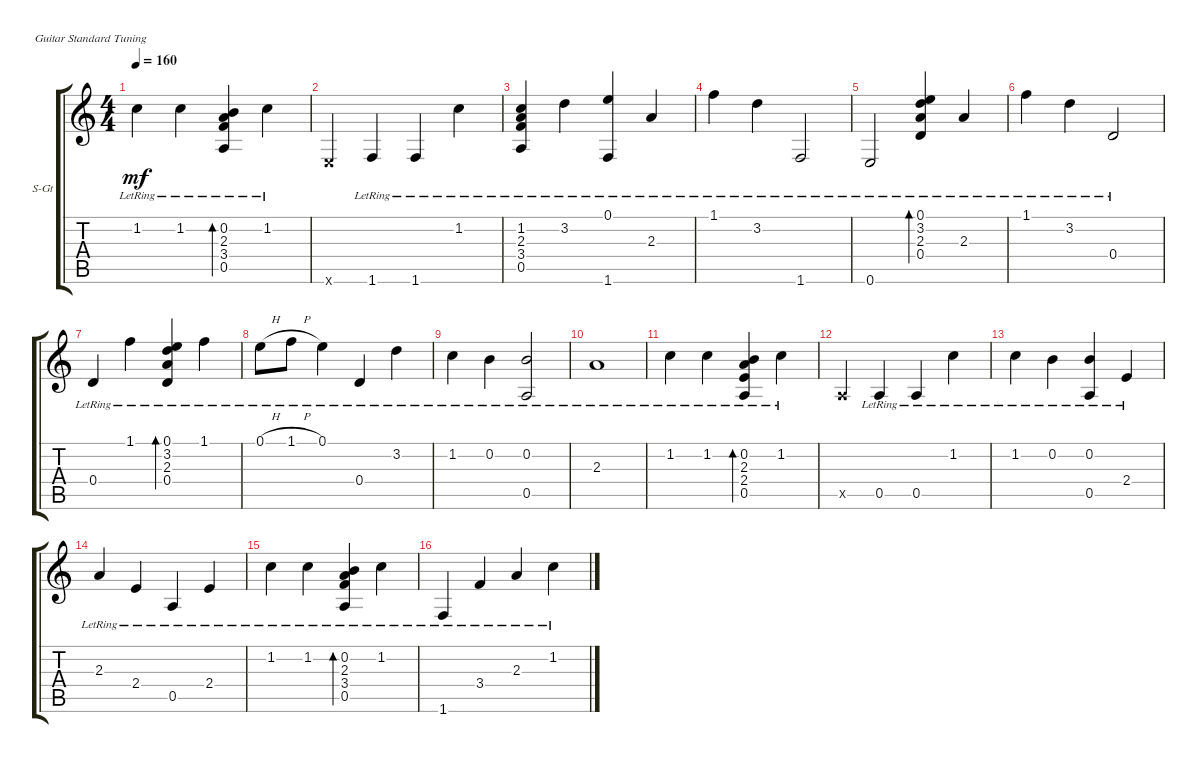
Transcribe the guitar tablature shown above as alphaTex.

\defaultSystemsLayout 4
\bracketExtendMode groupsimilarinstruments
\firstSystemTrackNameOrientation horizontal
\otherSystemsTrackNameOrientation horizontal
\track ("Steel Guitar" "S-Gt") {instrument electricguitarjazz}
\staff {score tabs}
\tuning (E4 B3 G3 D3 A2 E2)
\ts (4 4)
\tempo 160
\clef g2
\ks c
1.2{lr}.4{dy mf} 1.2{lr}.4 (0.5{lr} 3.4{lr} 2.3{lr} 0.2{lr}).4{bd 122} 1.2{lr}.4 |
0.6{x}.4 1.6{lr}.4 1.6{lr}.4 1.2{lr}.4 |
(0.5{lr} 3.4{lr} 2.3{lr} 1.2{lr}).4 3.2{lr}.4 (0.1{lr} 1.6{lr}).4 2.3{lr}.4 |
1.1{lr}.4 3.2{lr}.4 1.6{lr}.2 |
0.6{lr}.2 (0.4{lr} 2.3{lr} 3.2{lr} 0.1{lr}).4{bd 141} 2.3{lr}.4 |
1.1{lr}.4 3.2{lr}.4 0.4{lr}.2 |
0.4{lr}.4 1.1{lr}.4 (0.4{lr} 2.3{lr} 3.2{lr} 0.1{lr}).4{bd 111} 1.1{lr}.4 |
0.1{h lr}.8 1.1{h lr}.8 0.1{lr}.4 0.4{lr}.4 3.2{lr}.4 |
1.2{lr}.4 0.2{lr}.4 (0.2{lr} 0.5{lr}).2 |
2.3{lr}.1 |
1.2{lr}.4 1.2{lr}.4 (0.2{lr} 2.3{lr} 2.4{lr} 0.5{lr}).4{bd 121} 1.2{lr}.4 |
0.5{x}.4 0.5{lr}.4 0.5{lr}.4 1.2{lr}.4 |
1.2{lr}.4 0.2{lr}.4 (0.2{lr} 0.5{lr}).4 2.4{lr}.4 |
2.3{lr}.4 2.4{lr}.4 0.5{lr}.4 2.4{lr}.4 |
1.2{lr}.4 1.2{lr}.4 (0.5{lr} 3.4{lr} 2.3{lr} 0.2{lr}).4{bd 111} 1.2{lr}.4 |
1.6{lr}.4 3.4{lr}.4 2.3{lr}.4 1.2{lr}.4
